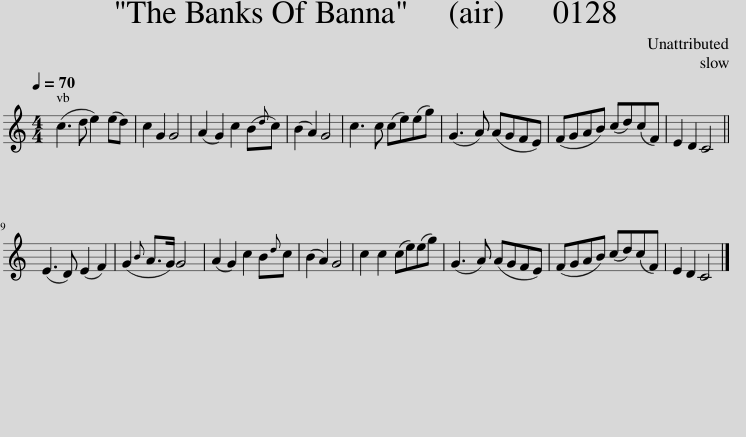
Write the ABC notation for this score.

X:1
L:1/8
Q:1/4=70
M:4/4
I:linebreak $
K:C
V:1 treble
V:1
 (c3 d e2) (ed) | c2 G2 G4 | (A2 G2) c2 (B{d}c) | (B2 A2) G4 | c3 c (ce)(eg) | %5
 (G3 A) (AGFE) | (FGAB) (cd)(cF) | E2 D2 C4 ||$ (E3 D) (E2 F2) | (G2{B} A>G) G4 | %10
 (A2 G2) c2 B{d}c | (B2 A2) G4 | c2 c2 (ce)(eg) | (G3 A) (AGFE) | (FGAB) (cd)(cF) | %15
 E2 D2 C4 |] %16
